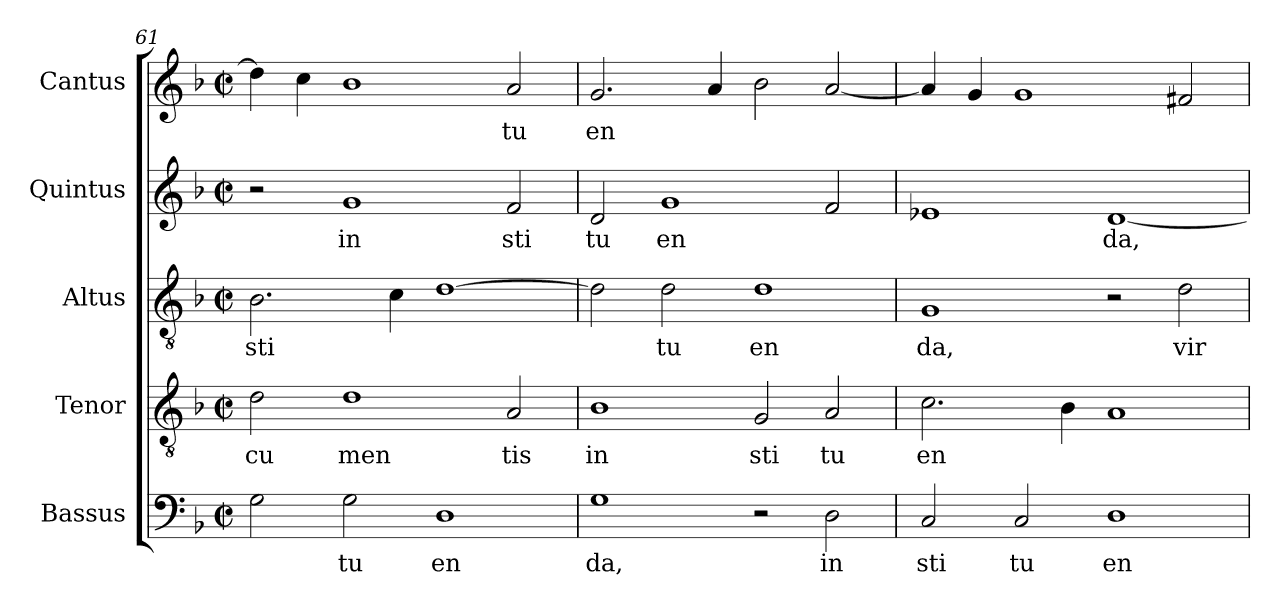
**kern	**text	**kern	**text	**kern	**text	**kern	**text	**kern	**text
*part5	*part5	*part4	*part4	*part3	*part3	*part2	*part2	*part1	*part1
*staff5	*staff5	*staff4	*staff4	*staff3	*staff3	*staff2	*staff2	*staff1	*staff1
*I"Bassus	*	*I"Tenor	*	*I"Altus	*	*I"Quintus	*	*I"Cantus	*
*clefF4	*	*clefGv2	*	*clefGv2	*	*clefG2	*	*clefG2	*
*k[b-]	*	*k[b-]	*	*k[b-]	*	*k[b-]	*	*k[b-]	*
*F:	*	*F:	*	*F:	*	*F:	*	*F:	*
*M2/2	*	*M2/2	*	*M2/2	*	*M2/2	*	*M2/2	*
*met(c|)	*	*met(c|)	*	*met(c|)	*	*met(c|)	*	*met(c|)	*
=61	=61	=61	=61	=61	=61	=61	=61	=61	=61
!	!	!	!LO:LY:b:cj	!	!LO:LY:b:cj	!	!	!	!
2G\	.	2d\	cu	2.B-\	sti	2r	.	4dd\]	.
.	.	.	.	.	.	.	.	4cc\	.
!	!LO:LY:b:cj	!	!LO:LY:b:cj	!	!	!	!LO:LY:b:cj	!	!
2G\	tu	1d	men	.	.	1g	in	1b-	.
.	.	.	.	4c\	.	.	.	.	.
!	!LO:LY:b:cj	!	!	!	!	!	!	!	!
1D	en	.	.	[>1d	.	.	.	.	.
!	!	!	!LO:LY:b:cj	!	!	!	!LO:LY:b:cj	!	!LO:LY:b:cj
.	.	2A/	tis	.	.	2f/	sti	2a/	tu
=62	=62	=62	=62	=62	=62	=62	=62	=62	=62
!	!LO:LY:b:cj	!	!LO:LY:b:cj	!	!	!	!LO:LY:b:cj	!	!LO:LY:b:cj
1G	da,	1B-	in	2d\]	.	2d/	tu	2.g/	en
!	!	!	!	!	!LO:LY:b:cj	!	!LO:LY:b:cj	!	!
.	.	.	.	2d\	tu	1g	en	.	.
.	.	.	.	.	.	.	.	4a/	.
!	!	!	!LO:LY:b:cj	!	!LO:LY:b:cj	!	!	!	!
2r	.	2G/	sti	1d	en	.	.	2b-\	.
!	!LO:LY:b:cj	!	!LO:LY:b:cj	!	!	!	!	!	!
2D\	in	2A/	tu	.	.	2f/	.	[<2a/	.
=63	=63	=63	=63	=63	=63	=63	=63	=63	=63
!	!LO:LY:b:cj	!	!LO:LY:b:cj	!	!LO:LY:b:cj	!	!	!	!
2C/	sti	2.c\	en	1G	da,	1e-X	.	4a/]	.
.	.	.	.	.	.	.	.	4g/	.
!	!LO:LY:b:cj	!	!	!	!	!	!	!	!
2C/	tu	.	.	.	.	.	.	1g	.
.	.	4B-\	.	.	.	.	.	.	.
!	!LO:LY:b:cj	!	!	!	!	!	!LO:LY:b:cj	!	!
1D	en	1A	.	2r	.	[<1d	da,	.	.
!	!	!	!	!	!LO:LY:b:cj	!	!	!	!
.	.	.	.	2d\	vir	.	.	2f#/	.
=	=	=	=	=	=	=	=	=	=
*-	*-	*-	*-	*-	*-	*-	*-	*-	*-
